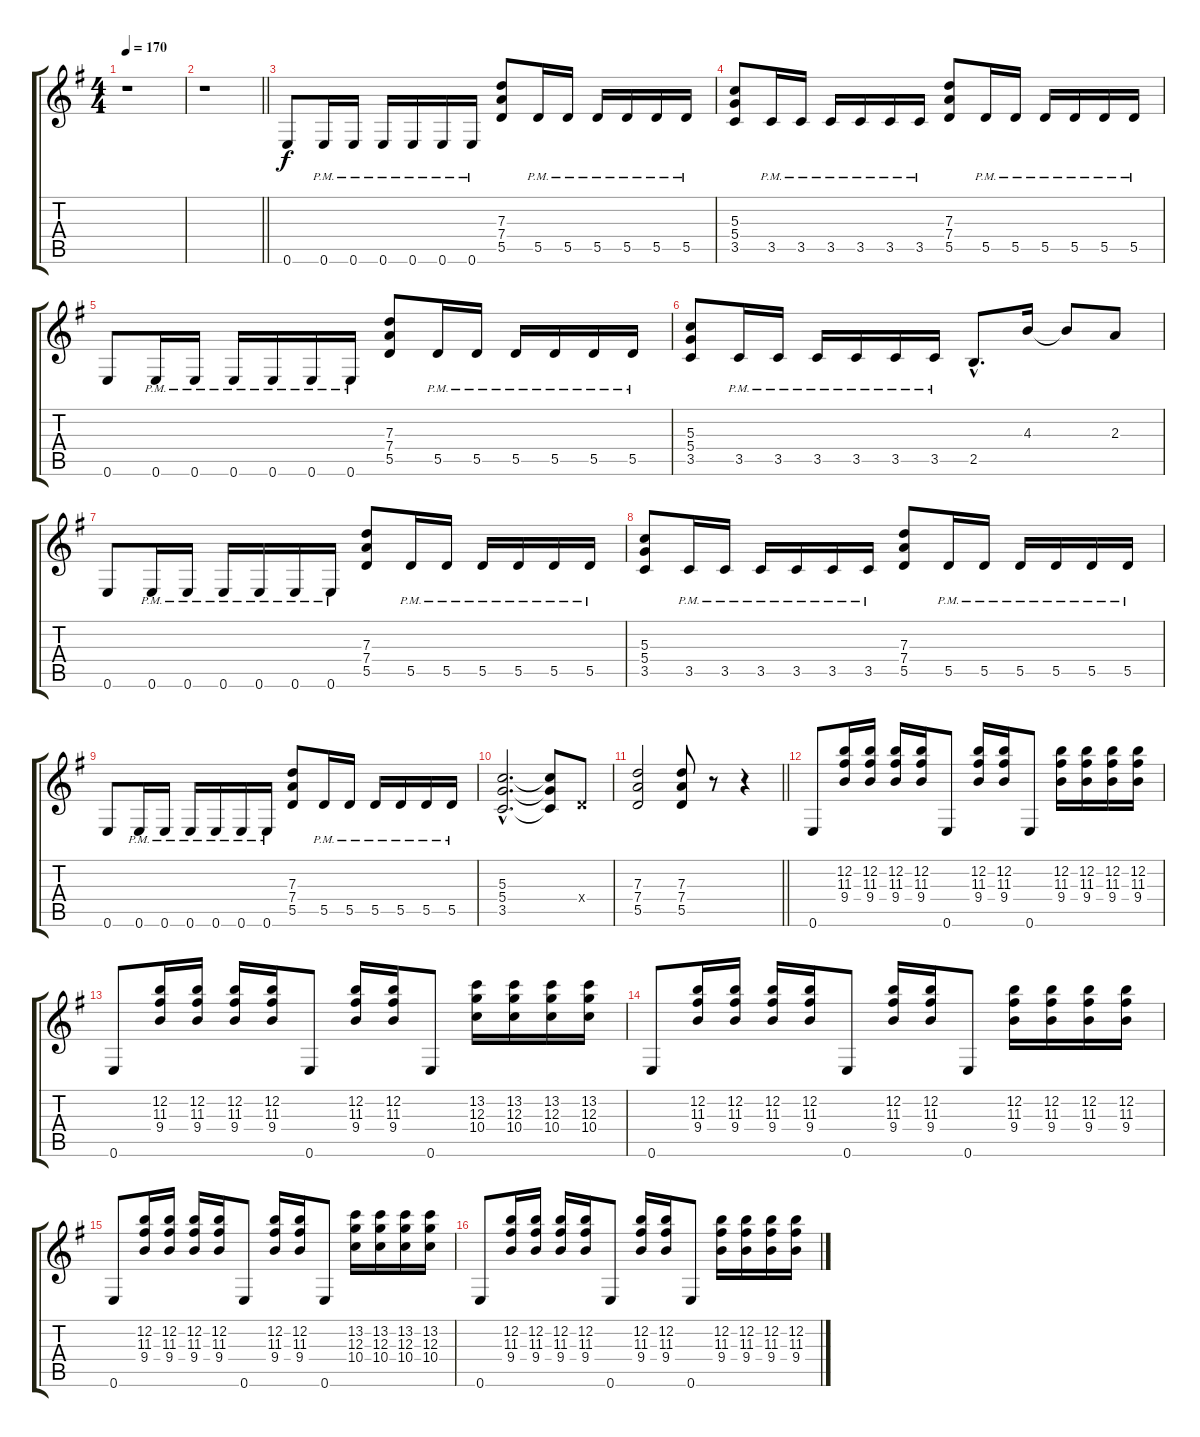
\track "" {instrument distortionguitar}
\staff {score tabs}
\tuning (E4 B3 G3 D3 A2 E2) {hide}
\ts (4 4)
\tempo 170
\clef g2
\ks g
r.1{dy f} |
\barLineRight lightlight
r.1 |
0.6.8 0.6{pm}.16 0.6{pm}.16 0.6{pm}.16 0.6{pm}.16 0.6{pm}.16 0.6{pm}.16 (7.3 7.4 5.5).8 5.5{pm}.16 5.5{pm}.16 5.5{pm}.16 5.5{pm}.16 5.5{pm}.16 5.5{pm}.16 |
(5.3 5.4 3.5).8 3.5{pm}.16 3.5{pm}.16 3.5{pm}.16 3.5{pm}.16 3.5{pm}.16 3.5{pm}.16 (7.3 7.4 5.5).8 5.5{pm}.16 5.5{pm}.16 5.5{pm}.16 5.5{pm}.16 5.5{pm}.16 5.5{pm}.16 |
0.6.8 0.6{pm}.16 0.6{pm}.16 0.6{pm}.16 0.6{pm}.16 0.6{pm}.16 0.6{pm}.16 (7.3 7.4 5.5).8 5.5{pm}.16 5.5{pm}.16 5.5{pm}.16 5.5{pm}.16 5.5{pm}.16 5.5{pm}.16 |
(5.3 5.4 3.5).8 3.5{pm}.16 3.5{pm}.16 3.5{pm}.16 3.5{pm}.16 3.5{pm}.16 3.5{pm}.16 2.5{hac}.8{d} 4.3.16 4.3{t}.8 2.3.8 |
0.6.8 0.6{pm}.16 0.6{pm}.16 0.6{pm}.16 0.6{pm}.16 0.6{pm}.16 0.6{pm}.16 (7.3 7.4 5.5).8 5.5{pm}.16 5.5{pm}.16 5.5{pm}.16 5.5{pm}.16 5.5{pm}.16 5.5{pm}.16 |
(5.3 5.4 3.5).8 3.5{pm}.16 3.5{pm}.16 3.5{pm}.16 3.5{pm}.16 3.5{pm}.16 3.5{pm}.16 (7.3 7.4 5.5).8 5.5{pm}.16 5.5{pm}.16 5.5{pm}.16 5.5{pm}.16 5.5{pm}.16 5.5{pm}.16 |
0.6.8 0.6{pm}.16 0.6{pm}.16 0.6{pm}.16 0.6{pm}.16 0.6{pm}.16 0.6{pm}.16 (7.3 7.4 5.5).8 5.5{pm}.16 5.5{pm}.16 5.5{pm}.16 5.5{pm}.16 5.5{pm}.16 5.5{pm}.16 |
(5.3{hac} 5.4{hac} 3.5{hac}).2{d} (5.3{t} 5.4{t} 3.5{t}).8 0.4{x}.8 |
\barLineRight lightlight
(7.3 7.4 5.5).2 (7.3 7.4 5.5).8 r.8 r.4 |
0.6.8 (12.2 11.3 9.4).16 (12.2 11.3 9.4).16 (12.2 11.3 9.4).16 (12.2 11.3 9.4).16 0.6.8 (12.2 11.3 9.4).16 (12.2 11.3 9.4).16 0.6.8 (12.2 11.3 9.4).16 (12.2 11.3 9.4).16 (12.2 11.3 9.4).16 (12.2 11.3 9.4).16 |
0.6.8 (12.2 11.3 9.4).16 (12.2 11.3 9.4).16 (12.2 11.3 9.4).16 (12.2 11.3 9.4).16 0.6.8 (12.2 11.3 9.4).16 (12.2 11.3 9.4).16 0.6.8 (13.2 12.3 10.4).16 (13.2 12.3 10.4).16 (13.2 12.3 10.4).16 (13.2 12.3 10.4).16 |
0.6.8 (12.2 11.3 9.4).16 (12.2 11.3 9.4).16 (12.2 11.3 9.4).16 (12.2 11.3 9.4).16 0.6.8 (12.2 11.3 9.4).16 (12.2 11.3 9.4).16 0.6.8 (12.2 11.3 9.4).16 (12.2 11.3 9.4).16 (12.2 11.3 9.4).16 (12.2 11.3 9.4).16 |
0.6.8 (12.2 11.3 9.4).16 (12.2 11.3 9.4).16 (12.2 11.3 9.4).16 (12.2 11.3 9.4).16 0.6.8 (12.2 11.3 9.4).16 (12.2 11.3 9.4).16 0.6.8 (13.2 12.3 10.4).16 (13.2 12.3 10.4).16 (13.2 12.3 10.4).16 (13.2 12.3 10.4).16 |
0.6.8 (12.2 11.3 9.4).16 (12.2 11.3 9.4).16 (12.2 11.3 9.4).16 (12.2 11.3 9.4).16 0.6.8 (12.2 11.3 9.4).16 (12.2 11.3 9.4).16 0.6.8 (12.2 11.3 9.4).16 (12.2 11.3 9.4).16 (12.2 11.3 9.4).16 (12.2 11.3 9.4).16
